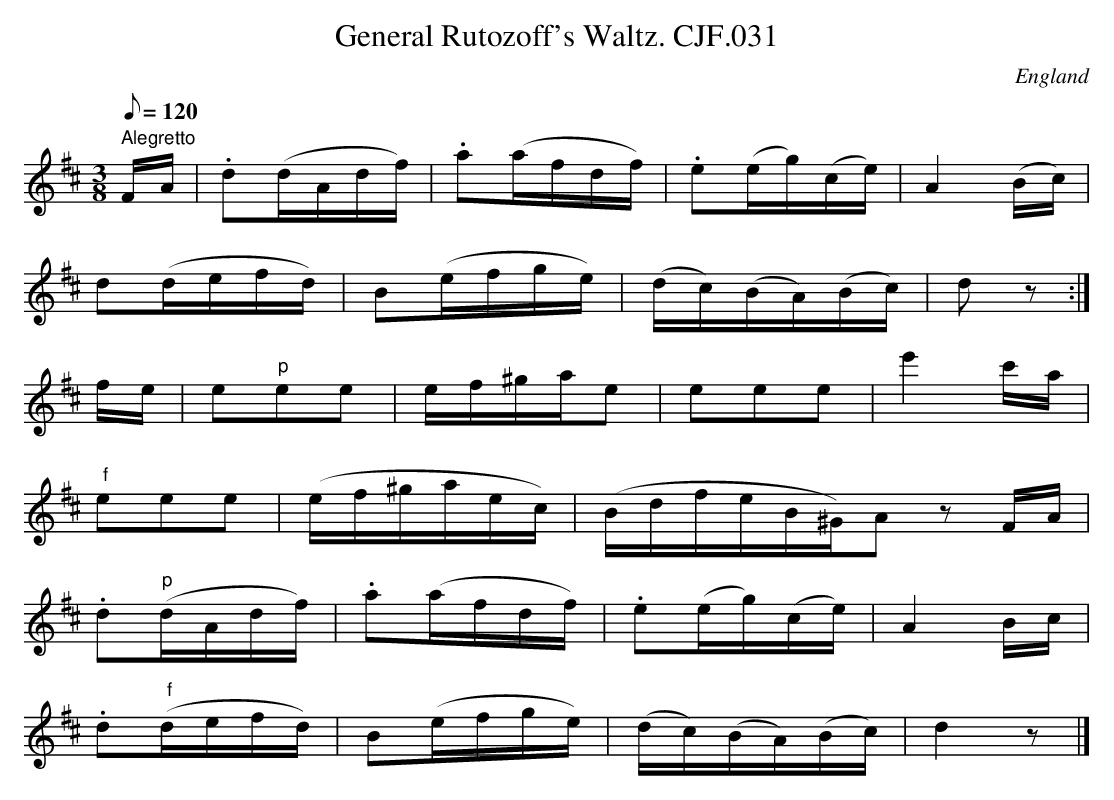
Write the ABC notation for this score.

X:1
T:General Rutozoff's Waltz. CJF.031
L:1/16
M:3/8
O:England
Q:1/8=120
K:D
" Alegretto"FA|\
.d2(dAdf)|.a2(afdf)|.e2(eg)(ce)|A4(Bc)|!
d2(defd)|B2(efge)|(dc)(BA)(Bc)|d2z2:|!
fe|e2"p"e2e2|ef^gae2|e2e2e2|e'4c'a|!
" f"e2e2e2|(ef^gaec)|(BdfeB^G)A2z2 FA|!
.d2"p"(dAdf)|.a2(afdf)|.e2(eg)(ce)|A4Bc|!
.d2" f"(defd)|B2(efge)|(dc)(BA)(Bc)|d4z2|]
